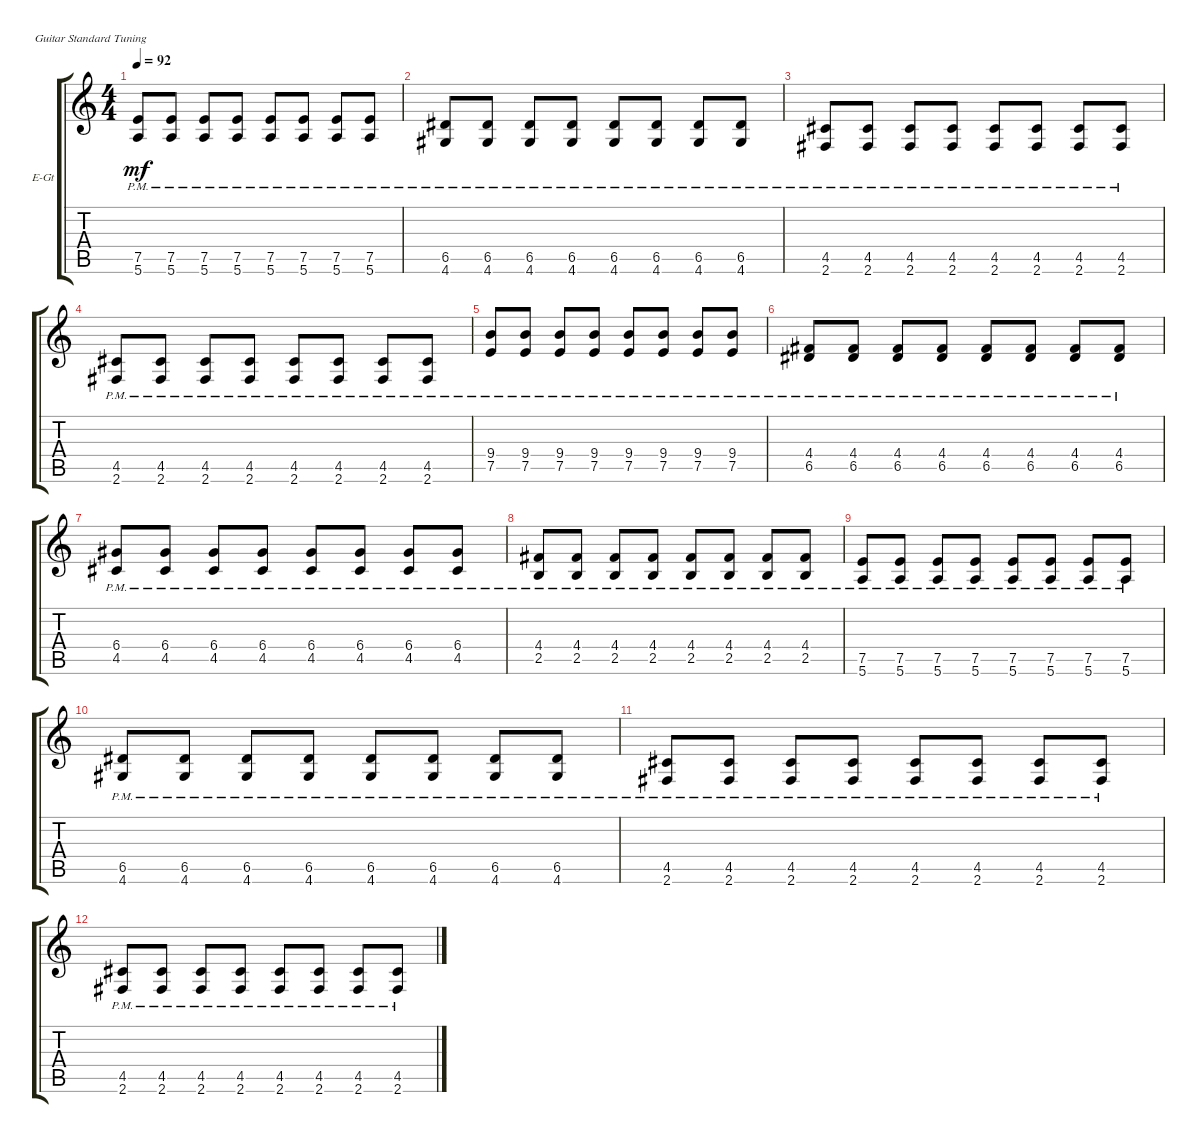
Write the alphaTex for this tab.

\defaultSystemsLayout 4
\bracketExtendMode groupsimilarinstruments
\firstSystemTrackNameOrientation horizontal
\otherSystemsTrackNameOrientation horizontal
\track ("Electric Guitar" "E-Gt") {instrument overdrivenguitar}
\staff {score tabs}
\tuning (E4 B3 G3 D3 A2 E2)
\ts (4 4)
\tempo 92
\clef g2
\ks c
(5.6{pm} 7.5{pm}).8{dy mf} (5.6{pm} 7.5{pm}).8 (5.6{pm} 7.5{pm}).8 (5.6{pm} 7.5{pm}).8 (5.6{pm} 7.5{pm}).8 (5.6{pm} 7.5{pm}).8 (5.6{pm} 7.5{pm}).8 (5.6{pm} 7.5{pm}).8 |
(4.6{pm} 6.5{pm}).8 (4.6{pm} 6.5{pm}).8 (4.6{pm} 6.5{pm}).8 (4.6{pm} 6.5{pm}).8 (4.6{pm} 6.5{pm}).8 (4.6{pm} 6.5{pm}).8 (4.6{pm} 6.5{pm}).8 (4.6{pm} 6.5{pm}).8 |
(2.6{pm} 4.5{pm}).8 (2.6{pm} 4.5{pm}).8 (2.6{pm} 4.5{pm}).8 (2.6{pm} 4.5{pm}).8 (2.6{pm} 4.5{pm}).8 (2.6{pm} 4.5{pm}).8 (2.6{pm} 4.5{pm}).8 (2.6{pm} 4.5{pm}).8 |
(2.6{pm} 4.5{pm}).8 (2.6{pm} 4.5{pm}).8 (2.6{pm} 4.5{pm}).8 (2.6{pm} 4.5{pm}).8 (2.6{pm} 4.5{pm}).8 (2.6{pm} 4.5{pm}).8 (2.6{pm} 4.5{pm}).8 (2.6{pm} 4.5{pm}).8 |
(7.5{pm} 9.4{pm}).8 (7.5{pm} 9.4{pm}).8 (7.5{pm} 9.4{pm}).8 (7.5{pm} 9.4{pm}).8 (7.5{pm} 9.4{pm}).8 (7.5{pm} 9.4{pm}).8 (7.5{pm} 9.4{pm}).8 (7.5{pm} 9.4{pm}).8 |
(6.5{pm} 4.4{pm}).8 (6.5{pm} 4.4{pm}).8 (6.5{pm} 4.4{pm}).8 (6.5{pm} 4.4{pm}).8 (6.5{pm} 4.4{pm}).8 (6.5{pm} 4.4{pm}).8 (6.5{pm} 4.4{pm}).8 (6.5{pm} 4.4{pm}).8 |
(4.5{pm} 6.4{pm}).8 (4.5{pm} 6.4{pm}).8 (4.5{pm} 6.4{pm}).8 (4.5{pm} 6.4{pm}).8 (4.5{pm} 6.4{pm}).8 (4.5{pm} 6.4{pm}).8 (4.5{pm} 6.4{pm}).8 (4.5{pm} 6.4{pm}).8 |
(2.5{pm} 4.4{pm}).8 (2.5{pm} 4.4{pm}).8 (2.5{pm} 4.4{pm}).8 (2.5{pm} 4.4{pm}).8 (2.5{pm} 4.4{pm}).8 (2.5{pm} 4.4{pm}).8 (2.5{pm} 4.4{pm}).8 (2.5{pm} 4.4{pm}).8 |
(5.6{pm} 7.5{pm}).8 (5.6{pm} 7.5{pm}).8 (5.6{pm} 7.5{pm}).8 (5.6{pm} 7.5{pm}).8 (5.6{pm} 7.5{pm}).8 (5.6{pm} 7.5{pm}).8 (5.6{pm} 7.5{pm}).8 (5.6{pm} 7.5{pm}).8 |
(4.6{pm} 6.5{pm}).8 (4.6{pm} 6.5{pm}).8 (4.6{pm} 6.5{pm}).8 (4.6{pm} 6.5{pm}).8 (4.6{pm} 6.5{pm}).8 (4.6{pm} 6.5{pm}).8 (4.6{pm} 6.5{pm}).8 (4.6{pm} 6.5{pm}).8 |
(2.6{pm} 4.5{pm}).8 (2.6{pm} 4.5{pm}).8 (2.6{pm} 4.5{pm}).8 (2.6{pm} 4.5{pm}).8 (2.6{pm} 4.5{pm}).8 (2.6{pm} 4.5{pm}).8 (2.6{pm} 4.5{pm}).8 (2.6{pm} 4.5{pm}).8 |
(2.6{pm} 4.5{pm}).8 (2.6{pm} 4.5{pm}).8 (2.6{pm} 4.5{pm}).8 (2.6{pm} 4.5{pm}).8 (2.6{pm} 4.5{pm}).8 (2.6{pm} 4.5{pm}).8 (2.6{pm} 4.5{pm}).8 (2.6{pm} 4.5{pm}).8
